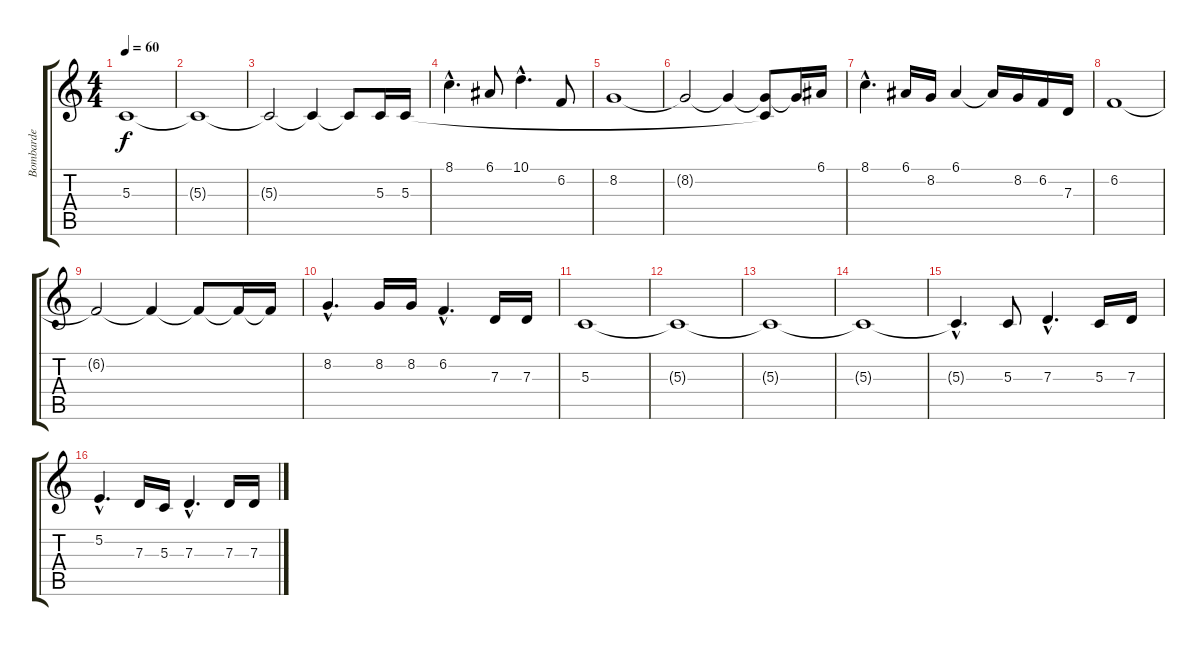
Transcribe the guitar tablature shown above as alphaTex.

\track ("Bombarde" "Bombarde") {instrument englishhorn}
\staff {score tabs}
\tuning (E4 B3 G3 D3 A2 E2) {hide}
\ts (4 4)
\tempo 60
\clef g2
\ks c
5.3.1{dy f} |
5.3{t}.1 |
5.3{t}.2 5.3{t}.4 5.3{t}.8 5.3.16 5.3.16 |
8.1{hac}.4{d} 6.1.8 10.1{hac}.4{d} 6.2.8 |
8.2.1 |
8.2{t}.2 8.2{t}.4 (8.2{t} 5.3{t}).8 8.2{t}.16 6.1.16 |
8.1{hac}.4{d} 6.1.16 8.2.16 6.1.4 6.1{t}.16 8.2.16 6.2.16 7.3.16 |
6.2.1 |
6.2{t}.2 6.2{t}.4 6.2{t}.8 6.2{t}.16 6.2{t}.16 |
8.2{hac}.4{d} 8.2.16 8.2.16 6.2{hac}.4{d} 7.3.16 7.3.16 |
5.3.1 |
5.3{t}.1 |
5.3{t}.1 |
5.3{t}.1 |
5.3{hac t}.4{d} 5.3.8 7.3{hac}.4{d} 5.3.16 7.3.16 |
5.2{hac}.4{d} 7.3.16 5.3.16 7.3{hac}.4{d} 7.3.16 7.3.16
